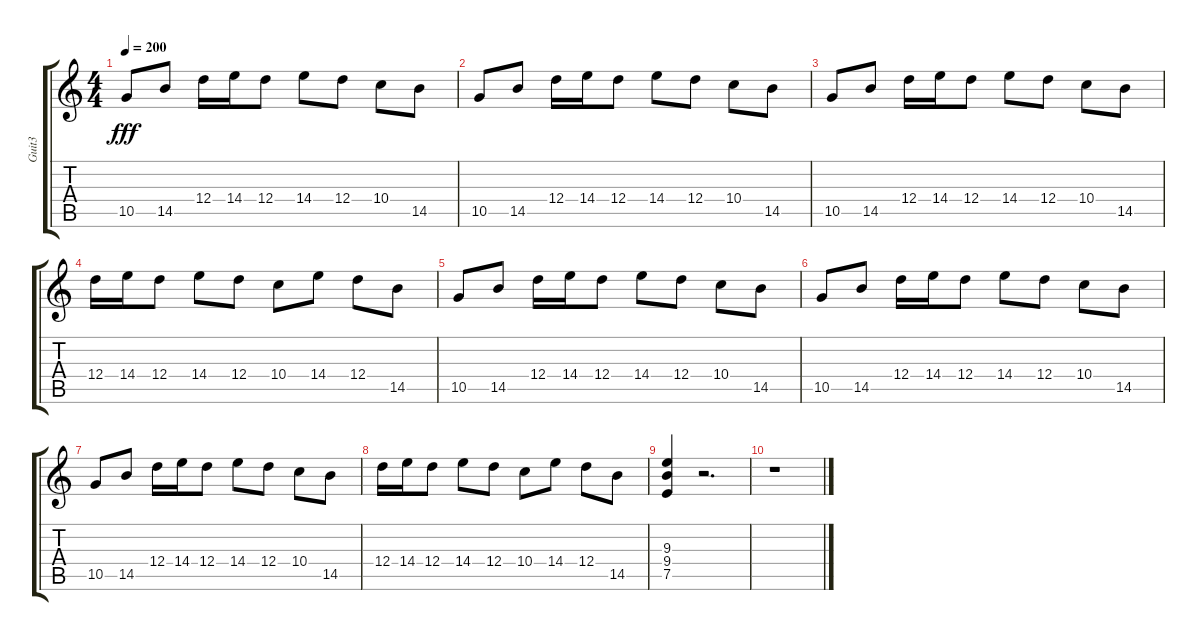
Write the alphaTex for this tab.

\track ("Guit3" "Guit3") {instrument overdrivenguitar}
\staff {score tabs}
\tuning (E4 B3 G3 D3 A2 E2) {hide}
\ts (4 4)
\tempo 200
\clef g2
\ks c
10.5.8{dy fff} 14.5.8 12.4.16 14.4.16 12.4.8 14.4.8 12.4.8 10.4.8 14.5.8 |
10.5.8 14.5.8 12.4.16 14.4.16 12.4.8 14.4.8 12.4.8 10.4.8 14.5.8 |
10.5.8 14.5.8 12.4.16 14.4.16 12.4.8 14.4.8 12.4.8 10.4.8 14.5.8 |
12.4.16 14.4.16 12.4.8 14.4.8 12.4.8 10.4.8 14.4.8 12.4.8 14.5.8 |
10.5.8 14.5.8 12.4.16 14.4.16 12.4.8 14.4.8 12.4.8 10.4.8 14.5.8 |
10.5.8 14.5.8 12.4.16 14.4.16 12.4.8 14.4.8 12.4.8 10.4.8 14.5.8 |
10.5.8 14.5.8 12.4.16 14.4.16 12.4.8 14.4.8 12.4.8 10.4.8 14.5.8 |
12.4.16 14.4.16 12.4.8 14.4.8 12.4.8 10.4.8 14.4.8 12.4.8 14.5.8 |
(9.3 9.4 7.5).4 r.2{d} |
r.1
